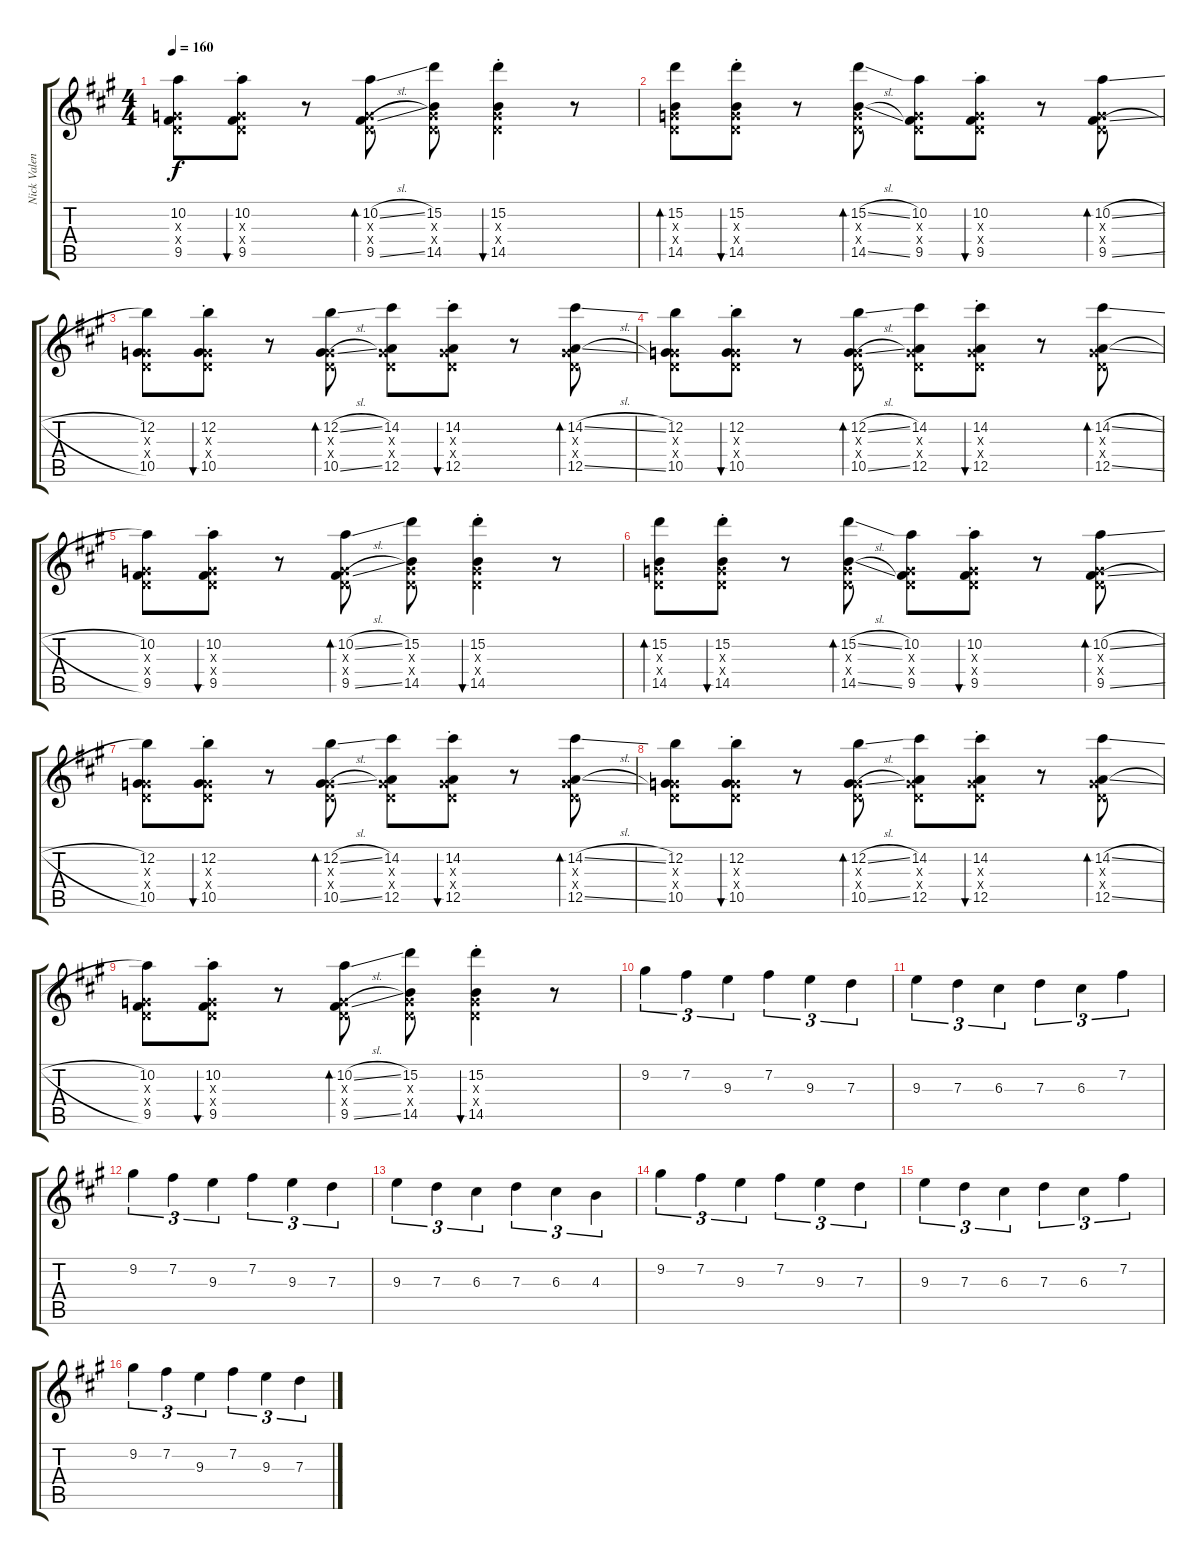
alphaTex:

\track ("Nick Valensi" "Nick Valen") {instrument overdrivenguitar}
\staff {score tabs}
\tuning (E4 B3 G3 D3 A2 E2) {hide}
\ts (4 4)
\tempo 160
\clef g2
\ks a
(10.2 0.3{x} 0.4{x} 9.5).8{dy f} (10.2 0.3{x} 0.4{x} 9.5{st}).8{bu 60} r.8 (10.2{sl} 0.3{x} 0.4{x} 9.5{sl}).8{bd 60} (15.2 0.3{x} 0.4{x} 14.5).8 (15.2 0.3{x} 0.4{x} 14.5{st}).4{bu 60} r.8 |
(15.2 0.3{x} 0.4{x} 14.5).8{bd 60} (15.2{st} 0.3{x} 0.4{x} 14.5{st}).8{bu 60} r.8 (15.2{sl} 0.3{x} 0.4{x} 14.5{sl}).8{bd 60} (10.2 0.3{x} 0.4{x} 9.5).8 (10.2 0.3{x} 0.4{x} 9.5{st}).8{bu 60} r.8 (10.2{sl} 0.3{x} 0.4{x} 9.5{sl}).8{bd 60} |
(12.2 0.3{x} 0.4{x} 10.5).8 (12.2 0.3{x} 0.4{x} 10.5{st}).8{bu 60} r.8 (12.2{sl} 0.3{x} 0.4{x} 10.5{sl}).8{bd 60} (14.2 0.3{x} 0.4{x} 12.5).8 (14.2 0.3{x} 0.4{x} 12.5{st}).8{bu 60} r.8 (14.2{sl} 0.3{x} 0.4{x} 12.5{sl}).8{bd 60} |
(12.2 0.3{x} 0.4{x} 10.5).8 (12.2 0.3{x} 0.4{x} 10.5{st}).8{bu 60} r.8 (12.2{sl} 0.3{x} 0.4{x} 10.5{sl}).8{bd 60} (14.2 0.3{x} 0.4{x} 12.5).8 (14.2 0.3{x} 0.4{x} 12.5{st}).8{bu 60} r.8 (14.2{sl} 0.3{x} 0.4{x} 12.5{sl}).8{bd 60} |
(10.2 0.3{x} 0.4{x} 9.5).8 (10.2 0.3{x} 0.4{x} 9.5{st}).8{bu 60} r.8 (10.2{sl} 0.3{x} 0.4{x} 9.5{sl}).8{bd 60} (15.2 0.3{x} 0.4{x} 14.5).8 (15.2 0.3{x} 0.4{x} 14.5{st}).4{bu 60} r.8 |
(15.2 0.3{x} 0.4{x} 14.5).8{bd 60} (15.2{st} 0.3{x} 0.4{x} 14.5{st}).8{bu 60} r.8 (15.2{sl} 0.3{x} 0.4{x} 14.5{sl}).8{bd 60} (10.2 0.3{x} 0.4{x} 9.5).8 (10.2 0.3{x} 0.4{x} 9.5{st}).8{bu 60} r.8 (10.2{sl} 0.3{x} 0.4{x} 9.5{sl}).8{bd 60} |
(12.2 0.3{x} 0.4{x} 10.5).8 (12.2 0.3{x} 0.4{x} 10.5{st}).8{bu 60} r.8 (12.2{sl} 0.3{x} 0.4{x} 10.5{sl}).8{bd 60} (14.2 0.3{x} 0.4{x} 12.5).8 (14.2 0.3{x} 0.4{x} 12.5{st}).8{bu 60} r.8 (14.2{sl} 0.3{x} 0.4{x} 12.5{sl}).8{bd 60} |
(12.2 0.3{x} 0.4{x} 10.5).8 (12.2 0.3{x} 0.4{x} 10.5{st}).8{bu 60} r.8 (12.2{sl} 0.3{x} 0.4{x} 10.5{sl}).8{bd 60} (14.2 0.3{x} 0.4{x} 12.5).8 (14.2 0.3{x} 0.4{x} 12.5{st}).8{bu 60} r.8 (14.2{sl} 0.3{x} 0.4{x} 12.5{sl}).8{bd 60} |
(10.2 0.3{x} 0.4{x} 9.5).8 (10.2 0.3{x} 0.4{x} 9.5{st}).8{bu 60} r.8 (10.2{sl} 0.3{x} 0.4{x} 9.5{sl}).8{bd 60} (15.2 0.3{x} 0.4{x} 14.5).8 (15.2 0.3{x} 0.4{x} 14.5{st}).4{bu 60} r.8 |
9.2.4{tu (3 2)} 7.2.4{tu (3 2)} 9.3.4{tu (3 2)} 7.2.4{tu (3 2)} 9.3.4{tu (3 2)} 7.3.4{tu (3 2)} |
9.3.4{tu (3 2)} 7.3.4{tu (3 2)} 6.3.4{tu (3 2)} 7.3.4{tu (3 2)} 6.3.4{tu (3 2)} 7.2.4{tu (3 2)} |
9.2.4{tu (3 2)} 7.2.4{tu (3 2)} 9.3.4{tu (3 2)} 7.2.4{tu (3 2)} 9.3.4{tu (3 2)} 7.3.4{tu (3 2)} |
9.3.4{tu (3 2)} 7.3.4{tu (3 2)} 6.3.4{tu (3 2)} 7.3.4{tu (3 2)} 6.3.4{tu (3 2)} 4.3.4{tu (3 2)} |
9.2.4{tu (3 2)} 7.2.4{tu (3 2)} 9.3.4{tu (3 2)} 7.2.4{tu (3 2)} 9.3.4{tu (3 2)} 7.3.4{tu (3 2)} |
9.3.4{tu (3 2)} 7.3.4{tu (3 2)} 6.3.4{tu (3 2)} 7.3.4{tu (3 2)} 6.3.4{tu (3 2)} 7.2.4{tu (3 2)} |
9.2.4{tu (3 2)} 7.2.4{tu (3 2)} 9.3.4{tu (3 2)} 7.2.4{tu (3 2)} 9.3.4{tu (3 2)} 7.3.4{tu (3 2)}
